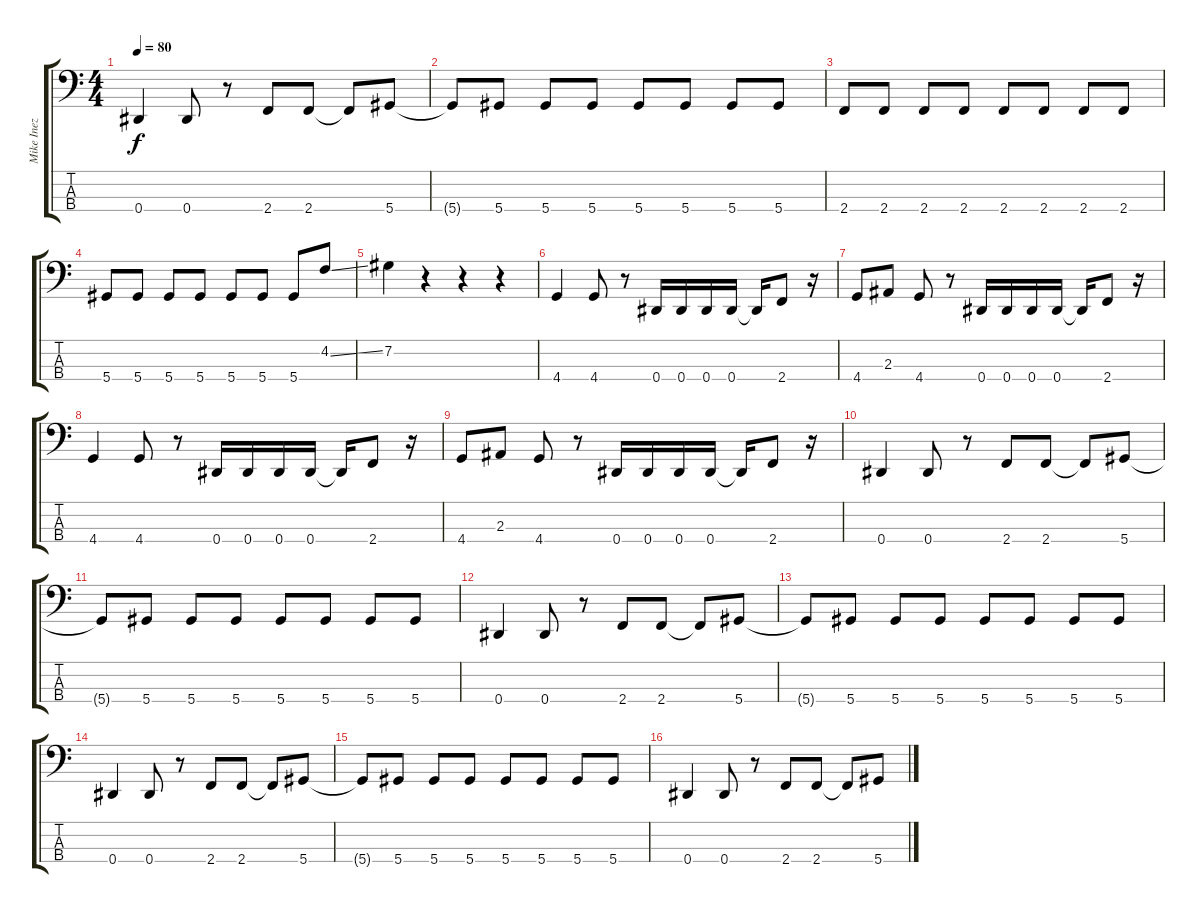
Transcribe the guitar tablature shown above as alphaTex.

\track ("Mike Inez" "Mike Inez") {instrument acousticbass}
\staff {score tabs}
\tuning (Gb2 Db2 Ab1 Eb1) {hide}
\ts (4 4)
\tempo 80
\clef f4
\ks c
0.4.4{dy f} 0.4.8 r.8 2.4.8 2.4.8 2.4{t}.8 5.4.8 |
5.4{t}.8 5.4.8 5.4.8 5.4.8 5.4.8 5.4.8 5.4.8 5.4.8 |
2.4.8 2.4.8 2.4.8 2.4.8 2.4.8 2.4.8 2.4.8 2.4.8 |
5.4.8 5.4.8 5.4.8 5.4.8 5.4.8 5.4.8 5.4.8 4.2{ss}.8 |
7.2.4 r.4 r.4 r.4 |
4.4.4 4.4.8 r.8 0.4.16 0.4.16 0.4.16 0.4.16 0.4{t}.16 2.4.8 r.16 |
4.4.8 2.3.8 4.4.8 r.8 0.4.16 0.4.16 0.4.16 0.4.16 0.4{t}.16 2.4.8 r.16 |
4.4.4 4.4.8 r.8 0.4.16 0.4.16 0.4.16 0.4.16 0.4{t}.16 2.4.8 r.16 |
4.4.8 2.3.8 4.4.8 r.8 0.4.16 0.4.16 0.4.16 0.4.16 0.4{t}.16 2.4.8 r.16 |
0.4.4 0.4.8 r.8 2.4.8 2.4.8 2.4{t}.8 5.4.8 |
5.4{t}.8 5.4.8 5.4.8 5.4.8 5.4.8 5.4.8 5.4.8 5.4.8 |
0.4.4 0.4.8 r.8 2.4.8 2.4.8 2.4{t}.8 5.4.8 |
5.4{t}.8 5.4.8 5.4.8 5.4.8 5.4.8 5.4.8 5.4.8 5.4.8 |
0.4.4 0.4.8 r.8 2.4.8 2.4.8 2.4{t}.8 5.4.8 |
5.4{t}.8 5.4.8 5.4.8 5.4.8 5.4.8 5.4.8 5.4.8 5.4.8 |
0.4.4 0.4.8 r.8 2.4.8 2.4.8 2.4{t}.8 5.4.8
